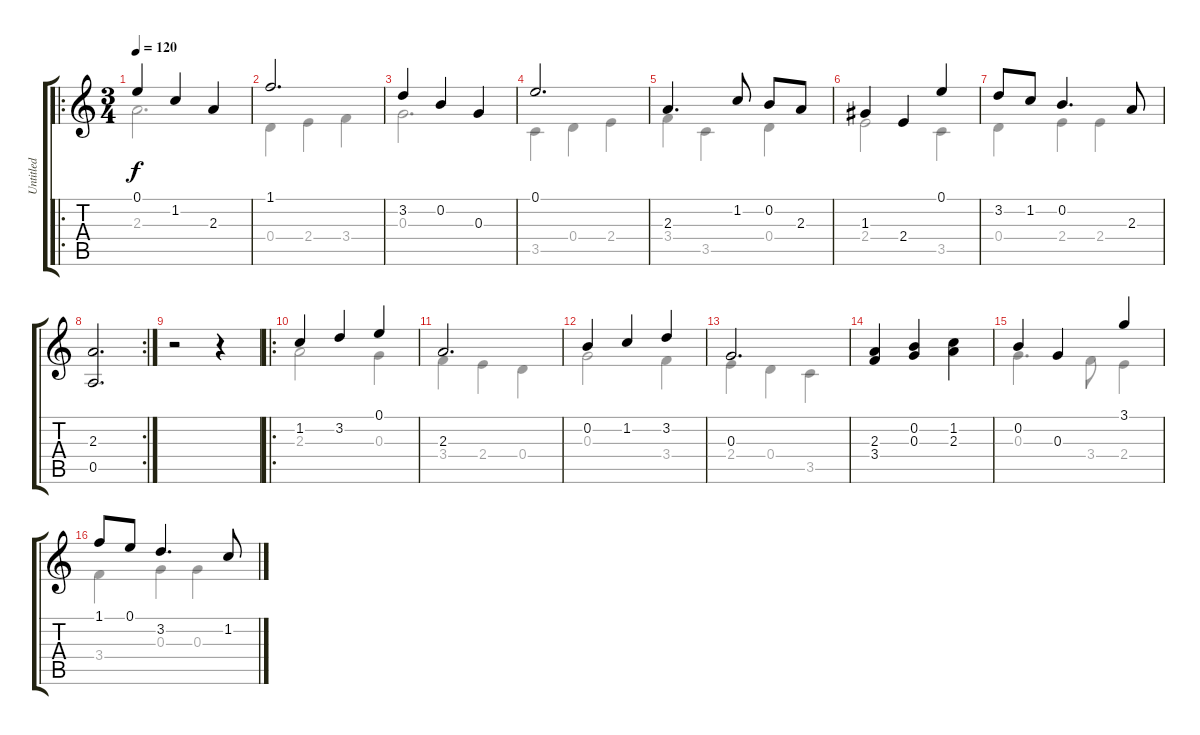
\track ("Untitled" "Untitled") {instrument acousticguitarnylon}
\staff {score tabs}
\tuning (E4 B3 G3 D3 A2 E2) {hide}
\voice
\ro
\ts (3 4)
\tempo 120
\clef g2
\ks c
0.1.4{dy f instrument acousticguitarnylon} 1.2.4 2.3.4 |
1.1.2{d} |
3.2.4 0.2.4 0.3.4 |
0.1.2{d} |
2.3.4{d} 1.2.8 0.2.8 2.3.8 |
1.3.4 2.4.4 0.1.4 |
3.2.8 1.2.8 0.2.4{d} 2.3.8 |
\rc 2
(2.3 0.5).2{d} |
r.2 r.4 |
\ro
1.2.4 3.2.4 0.1.4 |
2.3.2{d} |
0.2.4 1.2.4 3.2.4 |
0.3.2{d} |
(2.3 3.4).4 (0.2 0.3).4 (1.2 2.3).4 |
0.2.4 0.3.4 3.1.4 |
1.1.8 0.1.8 3.2.4{d} 1.2.8
\voice
\clef g2
\ottava regular
\simile none
\ks c
2.3.2{d dy f} |
0.4.4 2.4.4 3.4.4 |
0.3.2{d} |
3.5.4 0.4.4 2.4.4 |
3.4.4 3.5.4 0.4.4 |
2.4.2 3.5.4 |
0.4.4 2.4.4 2.4.4 |
|
|
2.3.2 0.3.4 |
3.4.4 2.4.4 0.4.4 |
0.3.2 3.4.4 |
2.4.4 0.4.4 3.5.4 |
|
0.3.4{d} 3.4.8 2.4.4 |
3.4.4 0.3.4 0.3.4
